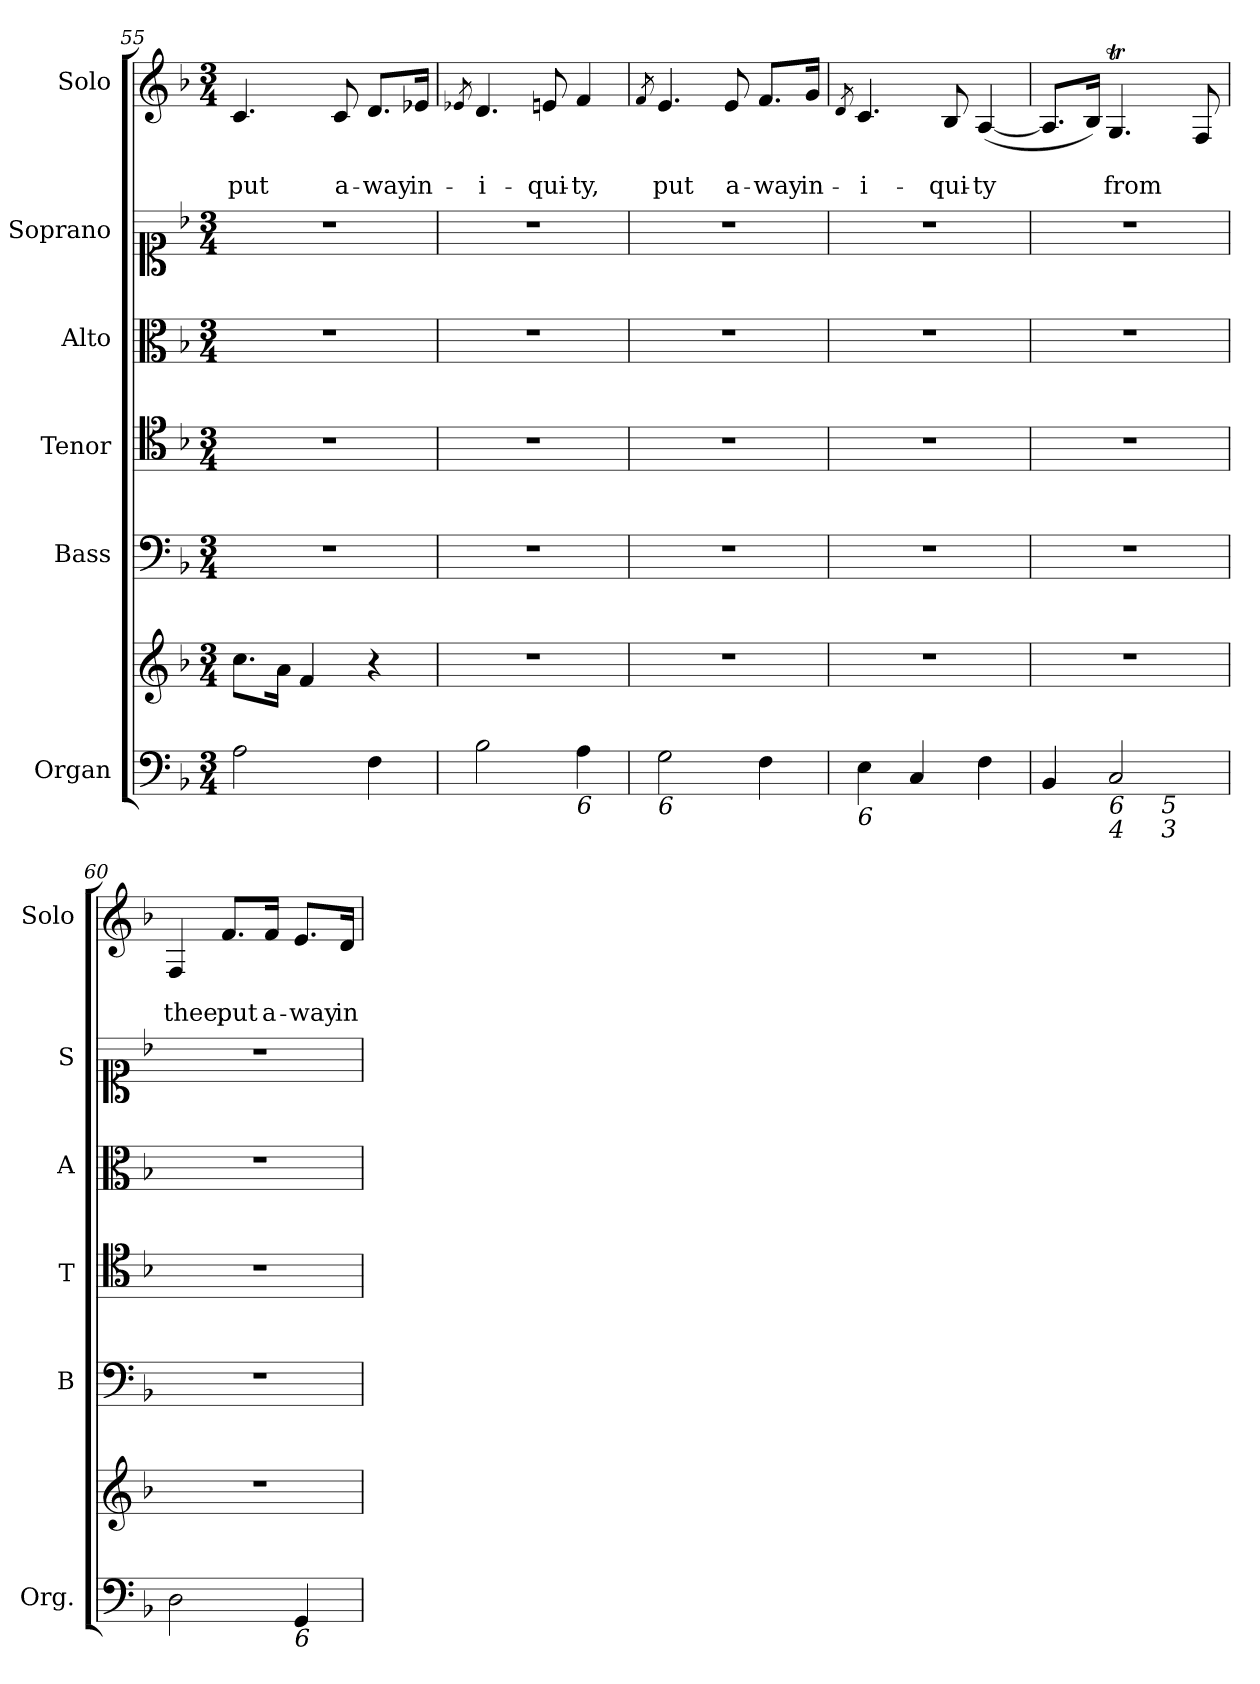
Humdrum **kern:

**kern	**kern	**kern	**kern	**kern	**kern	**kern	**text	**text
*part6	*part6	*part5	*part4	*part3	*part2	*part1	*part1	*part1
*staff7	*staff6	*staff5	*staff4	*staff3	*staff2	*staff1	*staff1	*staff1
*I"Organ	*	*I"Bass	*I"Tenor	*I"Alto	*I"Soprano	*I"Solo	*	*
*I'Org.	*	*I'B	*I'T	*I'A	*I'S	*I'Solo	*	*
!!LO:PB:g=z
*clefF4	*clefG2	*clefF4	*clefC4	*clefC3	*clefC1	*clefG2	*	*
*k[b-]	*k[b-]	*k[b-]	*k[b-]	*k[b-]	*k[b-]	*k[b-]	*	*
*F:	*F:	*F:	*F:	*F:	*F:	*F:	*	*
*M3/4	*M3/4	*M3/4	*M3/4	*M3/4	*M3/4	*M3/4	*	*
=55	=55	=55	=55	=55	=55	=55	=55	=55
!	!	!	!	!	!	!	!	!LO:LY:b
2A\	8.cc\L	2.r	2.r	2.r	2.r	4.c/	.	put
.	16a\Jk	.	.	.	.	.	.	.
.	4f/	.	.	.	.	.	.	.
!	!	!	!	!	!	!	!	!LO:LY:b
.	.	.	.	.	.	8c/	.	a-
!	!	!	!	!	!	!	!	!LO:LY:b
4F\	4r	.	.	.	.	8.d/L	.	-way
!	!	!	!	!	!	!	!	!LO:LY:b
.	.	.	.	.	.	16e-X/Jk	.	in-
=56	=56	=56	=56	=56	=56	=56	=56	=56
.	.	.	.	.	.	8qe-X/	.	.
!	!	!	!	!	!	!	!	!LO:LY:b
2B-\	2.r	2.r	2.r	2.r	2.r	4.d/	.	-i-
!	!	!	!	!	!	!	!	!LO:LY:b
.	.	.	.	.	.	8en/	.	-qui-
!LO:TX:b:i:t=6	!	!	!	!	!	!	!	!
!	!	!	!	!	!	!	!	!LO:LY:b
4A\	.	.	.	.	.	4f/	.	-ty,
=57	=57	=57	=57	=57	=57	=57	=57	=57
.	.	.	.	.	.	8qf/	.	.
!LO:TX:b:i:t=6	!	!	!	!	!	!	!	!
!	!	!	!	!	!	!	!	!LO:LY:b
2G\	2.r	2.r	2.r	2.r	2.r	4.e/	.	put
!	!	!	!	!	!	!	!	!LO:LY:b
.	.	.	.	.	.	8e/	.	a-
!	!	!	!	!	!	!	!	!LO:LY:b
4F\	.	.	.	.	.	8.f/L	.	-way
!	!	!	!	!	!	!	!	!LO:LY:b
.	.	.	.	.	.	16g/Jk	.	in-
=58	=58	=58	=58	=58	=58	=58	=58	=58
.	.	.	.	.	.	8qd/	.	.
!LO:TX:b:i:t=6	!	!	!	!	!	!	!	!
!	!	!	!	!	!	!	!	!LO:LY:b
4E\	2.r	2.r	2.r	2.r	2.r	4.c/	.	-i-
4C/	.	.	.	.	.	.	.	.
!	!	!	!	!	!	!	!	!LO:LY:b
.	.	.	.	.	.	8B-/	.	-qui-
!	!	!	!	!	!	!	!	!LO:LY:b
4F\	.	.	.	.	.	(<[4A/	.	-ty
=59	=59	=59	=59	=59	=59	=59	=59	=59
!LO:TX:b:i:t=7	!	!	!	!	!	!	!	!
*^	*	*	*	*	*	*	*	*
4BB-/	2ryy	2.r	2.r	2.r	2.r	2.r	8.A/L]	.	.
.	.	.	.	.	.	.	16B-/Jk)	.	.
!LO:TX:b:i:t=6	!	!	!	!	!	!	!	!	!
!LO:TX:b:i:t=4	!	!	!	!	!	!	!	!	!
!	!	!	!	!	!	!	!	!	!LO:LY:b
2C/	.	.	.	.	.	.	4.GT/	.	from
!	!LO:TX:b:i:t=5	!	!	!	!	!	!	!	!
!	!LO:TX:b:i:t=3	!	!	!	!	!	!	!	!
.	4ryy	.	.	.	.	.	.	.	.
.	.	.	.	.	.	.	8F/	.	.
=60	=60	=60	=60	=60	=60	=60	=60	=60	=60
!	!	!	!	!	!	!	!	!	!LO:LY:b
*v	*v	*	*	*	*	*	*	*	*
2D\	2.r	2.r	2.r	2.r	2.r	4F/	.	thee,
!	!	!	!	!	!	!	!	!LO:LY:b
.	.	.	.	.	.	8.f/L	.	put
!	!	!	!	!	!	!	!	!LO:LY:b
.	.	.	.	.	.	16f/Jk	.	a-
!LO:TX:b:i:t=6	!	!	!	!	!	!	!	!
!	!	!	!	!	!	!	!	!LO:LY:b
4GG/	.	.	.	.	.	8.e/L	.	-way
!	!	!	!	!	!	!	!	!LO:LY:b
.	.	.	.	.	.	16d/Jk	.	in-
=	=	=	=	=	=	=	=	=
*-	*-	*-	*-	*-	*-	*-	*-	*-
